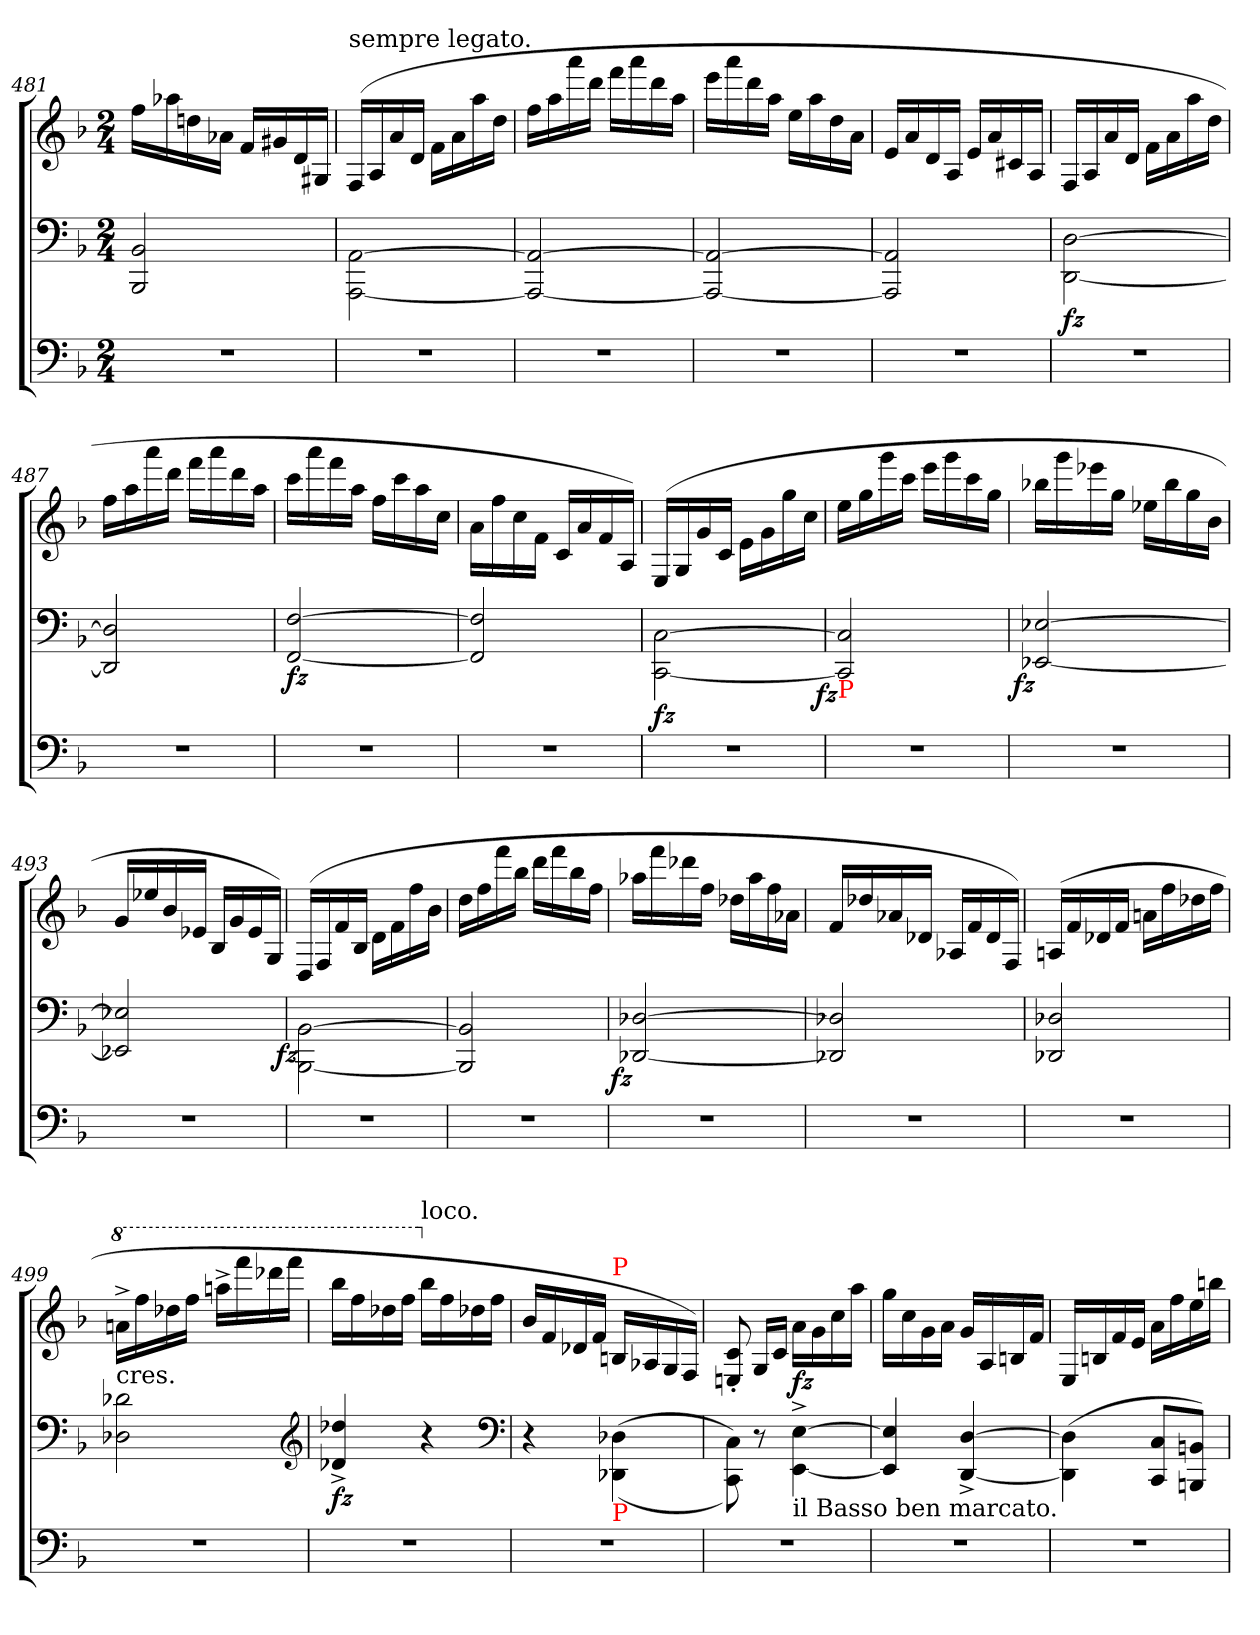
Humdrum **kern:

**kern	**kern	**kern	**dynam
*part2	*part1	*part1	*part1
*staff3	*staff2	*staff1	*staff1/2
*clefF4	*clefF4	*clefG2	*
*k[b-]	*k[b-]	*k[b-]	*
*F:	*F:	*F:	*
*M2/4	*M2/4	*M2/4	*
=481	=481	=481	=481
2r	2BB- 2BBB-	16ffLL	.
.	.	16aa-X	.
.	.	16ddn	.
.	.	16a-XJJ	.
.	.	16fLL	.
.	.	16g#X	.
.	.	16d	.
.	.	16G#XJJ	.
=482	=482	=482	=482
!	!	!LO:TX:a:t=sempre legato.	!
2r	[2AA\ [2AAA\	(>16F/LL	.
.	.	16A/	.
.	.	16a/	.
.	.	16d/JJ	.
.	.	16fLL	.
.	.	16a	.
.	.	16aa	.
.	.	16ddJJ	.
=483	=483	=483	=483
2r	2AA_ 2AAA_	16ffLL	.
.	.	16aa	.
.	.	16aaa	.
.	.	16dddJJ	.
.	.	16fffLL	.
.	.	16aaa	.
.	.	16ddd	.
.	.	16aaJJ	.
=484	=484	=484	=484
2r	2AA_ 2AAA_	16eeeLL	.
.	.	16aaa	.
.	.	16ddd	.
.	.	16aaJJ	.
.	.	16eeLL	.
.	.	16aa	.
.	.	16dd	.
.	.	16aJJ	.
=485	=485	=485	=485
2r	2AA] 2AAA]	16eLL	.
.	.	16a	.
.	.	16d	.
.	.	16AJJ	.
.	.	16eLL	.
.	.	16a	.
.	.	16c#X	.
.	.	16AJJ	.
=486	=486	=486	=486
!	!	!	!LO:DY:b=2
2r	[2D\ [2DD\	16F/LL	fz
.	.	16A/	.
.	.	16a/	.
.	.	16d/JJ	.
.	.	16fLL	.
.	.	16a	.
.	.	16aa	.
.	.	16ddJJ	.
=487	=487	=487	=487
2r	2D]/ 2DD]/	16ffLL	.
.	.	16aa	.
.	.	16aaa	.
.	.	16dddJJ	.
.	.	16fffLL	.
.	.	16aaa	.
.	.	16ddd	.
.	.	16aaJJ	.
=488	=488	=488	=488
!	!	!	!LO:DY:b=2
2r	[2F/ [2FF/	16cccLL	fz
.	.	16aaa	.
.	.	16fff	.
.	.	16aaJJ	.
.	.	16ffLL	.
.	.	16ccc	.
.	.	16aa	.
.	.	16ccJJ	.
=489	=489	=489	=489
2r	2F]/ 2FF]/	16aLL	.
.	.	16ff	.
.	.	16cc	.
.	.	16fJJ	.
.	.	16cLL	.
.	.	16a	.
.	.	16f	.
.	.	16AJJ)	.
=490	=490	=490	=490
!	!	!	!LO:DY:b=2
2r	[2C\ [2CC\	(>16E/LL	fz
.	.	16G/	.
.	.	16g	.
.	.	16cJJ	.
.	.	16eLL	.
.	.	16g	.
.	.	16gg	.
.	.	16ccJJ	.
=491	=491	=491	=491
!	!LO:TX:b:color=red:t=P	!	!
!	!	!	!LO:DY:b=2:rj
2r	2C] 2CC]	16eeLL	fz
.	.	16gg	.
.	.	16ggg	.
.	.	16cccJJ	.
.	.	16eeeLL	.
.	.	16ggg	.
.	.	16ccc	.
.	.	16ggJJ	.
=492	=492	=492	=492
!	!	!	!LO:DY:b=2:rj
2r	[2E-X [2EE-X	16bb-XLL	fz
.	.	16ggg	.
.	.	16eee-X	.
.	.	16ggJJ	.
.	.	16ee-XLL	.
.	.	16bb-	.
.	.	16gg	.
.	.	16b-JJ	.
=493	=493	=493	=493
2r	2E-X] 2EE-X]	16g/LL	.
.	.	16ee-X/	.
.	.	16b-/	.
.	.	16e-X/JJ	.
.	.	16B-LL	.
.	.	16g	.
.	.	16e-	.
.	.	16G/JJ)	.
=494	=494	=494	=494
!	!	!	!LO:DY:b=2:rj
2r	[2BB-\ [2BBB-\	(>16D/LL	fz
.	.	16F/	.
.	.	16f	.
.	.	16B-JJ	.
.	.	16d\LL	.
.	.	16f\	.
.	.	16ff\	.
.	.	16b-\JJ	.
=495	=495	=495	=495
2r	2BB-] 2BBB-]	16ddLL	.
.	.	16ff	.
.	.	16fff	.
.	.	16bb-JJ	.
.	.	16dddLL	.
.	.	16fff	.
.	.	16bb-	.
.	.	16ffJJ	.
=496	=496	=496	=496
!	!	!	!LO:DY:b=2:rj
2r	[2D-X [2DD-X	16aa-XLL	fz
.	.	16fff	.
.	.	16ddd-X	.
.	.	16ffJJ	.
.	.	16dd-XLL	.
.	.	16aa-	.
.	.	16ff	.
.	.	16a-XJJ	.
=497	=497	=497	=497
2r	2D-X] 2DD-X]	16fLL	.
.	.	16dd-X	.
.	.	16a-X	.
.	.	16d-XJJ	.
.	.	16A-XLL	.
.	.	16f	.
.	.	16d-	.
.	.	16F/JJ)	.
=498	=498	=498	=498
2r	2D-X 2DD-X	(>16AnLL	.
.	.	16f	.
.	.	16d-X	.
.	.	16fJJ	.
.	.	16anLL	.
.	.	16ff	.
.	.	16dd-X	.
.	.	16ffJJ	.
=499	=499	=499	=499
*	*	*8va	*
!	!	!LO:TX:b:t=cres.	!
2r	2d-X 2D-X	16aan^>LL	.
.	.	16fff	.
.	.	16ddd-X	.
.	.	16fffJJ	.
.	.	16aaan^>LL	.
.	.	16ffff	.
.	.	16dddd-X	.
.	.	16ffffJJ	.
*	*clefG2	*	*
=500	=500	=500	=500
!	!	!	!LO:DY:b=2
2r	4dd-X^< 4d-X^<	16bbb-LL	fz
.	.	16fff	.
.	.	16ddd-X	.
.	.	16fffJJ	.
*	*	*X8va	*
!	!	!LO:TX:a:t=loco.	!
.	4r	16bb-LL	.
.	.	16ff	.
.	.	16dd-X	.
.	.	16ffJJ	.
*	*clefF4	*	*
=501	=501	=501	=501
2r	4r	16b-LL	.
.	.	16f	.
.	.	16d-X	.
.	.	16fJJ	.
!	!	!LO:TX:a:color=red:t=P	!
!	!LO:TX:b:color=red:t=P	!	!
.	(<(<4D-X\ 4DD-X\	16Bn\LL	.
.	.	16A-X/	.
.	.	16G/	.
.	.	16F/JJ)	.
=502	=502	=502	=502
2r	8C\ 8CC\))	8c'>/ 8En'>/	.
.	8r	16G/LL	.
.	.	16c/JJ	.
!	!LO:TX:b:t=il Basso ben marcato.	!	!
!	!	!	!LO:DY:b
.	[4E^>\ [4EE^>\	16aLL	fz
.	.	16g	.
.	.	16cc	.
.	.	16aaJJ	.
=503	=503	=503	=503
2r	4E] 4EE]	16ggLL	.
.	.	16cc	.
.	.	16g	.
.	.	16aJJ	.
.	[4D^> [4DD^>	16gLL	.
.	.	16A	.
.	.	16Bn	.
.	.	16fJJ	.
=504	=504	=504	=504
2r	(<4D]\ 4DD]\	16E/LL	.
.	.	16Bn	.
.	.	16f	.
.	.	16eJJ	.
.	8C 8CCL	16aLL	.
.	.	16ff	.
.	8BBn 8BBBnJ)	16ee	.
.	.	16bbnJJ	.
=	=	=	=
*-	*-	*-	*-
